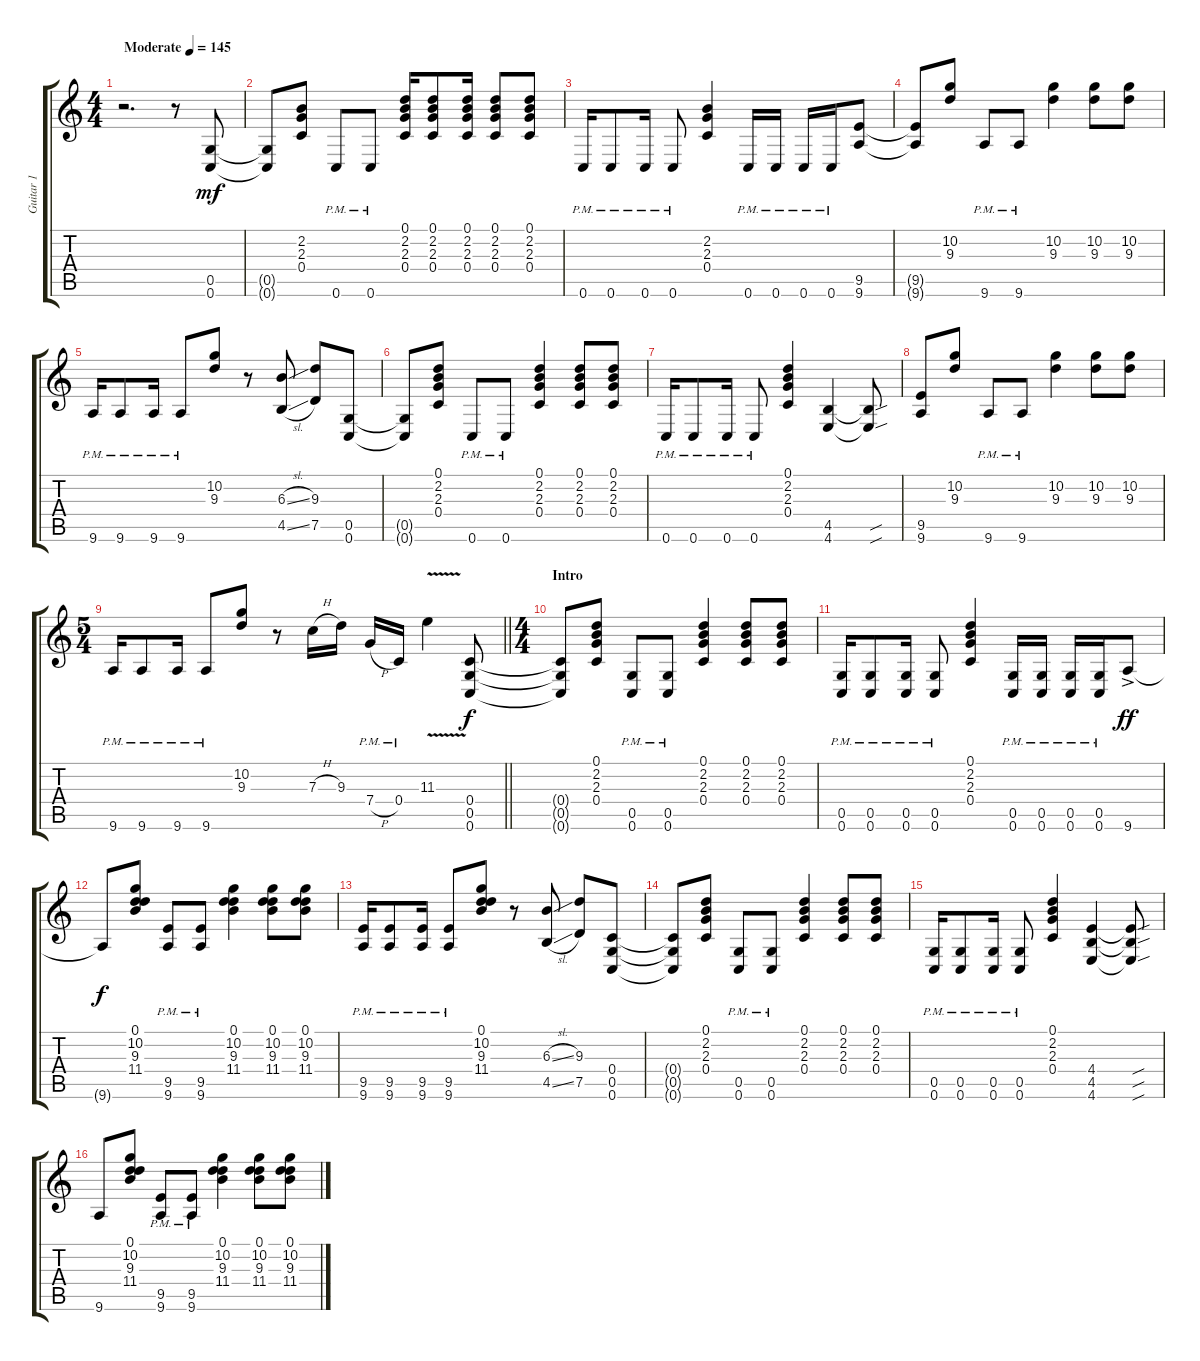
\track ("Guitar 1" "Guitar 1") {instrument distortionguitar}
\staff {score tabs}
\tuning (D4 A3 F3 C3 G2 C2) {hide}
\ts (4 4)
\tempo (145 "Moderate")
\clef g2
\ks c
r.2{d dy mf instrument distortionguitar} r.8 (0.5 0.6).8 |
(0.5{t} 0.6{t}).8 (2.2 2.3 0.4).8 0.6{pm}.8 0.6{pm}.8 (0.1 2.2 2.3 0.4).16 (0.1 2.2 2.3 0.4).8 (0.1 2.2 2.3 0.4).16 (0.1 2.2 2.3 0.4).8 (0.1 2.2 2.3 0.4).8 |
0.6{pm}.16 0.6{pm}.8 0.6{pm}.16 0.6{pm}.8 (2.2 2.3 0.4).4 0.6{pm}.16 0.6{pm}.16 0.6{pm}.16 0.6{pm}.16 (9.5 9.6).8 |
(9.5{t} 9.6{t}).8 (10.2 9.3).8 9.6{pm}.8 9.6{pm}.8 (10.2 9.3).4 (10.2 9.3).8 (10.2 9.3).8 |
9.6{pm}.16 9.6{pm}.8 9.6{pm}.16 9.6{pm}.8 (10.2 9.3).8 r.8 (6.3{sl} 4.5{sl}).8 (9.3 7.5).8 (0.5 0.6).8 |
(0.5{t} 0.6{t}).8 (0.1 2.2 2.3 0.4).8 0.6{pm}.8 0.6{pm}.8 (0.1 2.2 2.3 0.4).4 (0.1 2.2 2.3 0.4).8 (0.1 2.2 2.3 0.4).8 |
0.6{pm}.16 0.6{pm}.8 0.6{pm}.16 0.6{pm}.8 (0.1 2.2 2.3 0.4).4 (4.5 4.6).4 (4.5{sou t} 4.6{sou t}).8 |
(9.5 9.6).8 (10.2 9.3).8 9.6{pm}.8 9.6{pm}.8 (10.2 9.3).4 (10.2 9.3).8 (10.2 9.3).8 |
\ts (5 4)
\barLineRight lightlight
9.6{pm}.16 9.6{pm}.8 9.6{pm}.16 9.6{pm}.8 (10.2 9.3).8 r.8 7.3{h}.16 9.3.16 7.4{h pm}.16 0.4{pm}.16 11.3{v}.4 (0.4 0.5 0.6).8{dy f} |
\ts (4 4)
\section ("" "Intro")
(0.4{t} 0.5{t} 0.6{t}).8 (0.1 2.2 2.3 0.4).8 (0.5{pm} 0.6{pm}).8 (0.5{pm} 0.6{pm}).8 (0.1 2.2 2.3 0.4).4 (0.1 2.2 2.3 0.4).8 (0.1 2.2 2.3 0.4).8 |
(0.5{pm} 0.6{pm}).16 (0.5{pm} 0.6{pm}).8 (0.5{pm} 0.6{pm}).16 (0.5{pm} 0.6{pm}).8 (0.1 2.2 2.3 0.4).4 (0.5{pm} 0.6{pm}).16 (0.5{pm} 0.6{pm}).16 (0.5{pm} 0.6{pm}).16 (0.5{pm} 0.6{pm}).16 9.6{ac}.8{dy ff} |
9.6{t}.8{dy f} (0.1 10.2 9.3 11.4).8 (9.5{pm} 9.6{pm}).8 (9.5{pm} 9.6{pm}).8 (0.1 10.2 9.3 11.4).4 (0.1 10.2 9.3 11.4).8 (0.1 10.2 9.3 11.4).8 |
(9.5{pm} 9.6{pm}).16 (9.5{pm} 9.6{pm}).8 (9.5{pm} 9.6{pm}).16 (9.5{pm} 9.6{pm}).8 (0.1 10.2 9.3 11.4).8 r.8 (6.3{sl} 4.5{sl}).8 (9.3 7.5).8 (0.4 0.5 0.6).8 |
(0.4{t} 0.5{t} 0.6{t}).8 (0.1 2.2 2.3 0.4).8 (0.5{pm} 0.6{pm}).8 (0.5{pm} 0.6{pm}).8 (0.1 2.2 2.3 0.4).4 (0.1 2.2 2.3 0.4).8 (0.1 2.2 2.3 0.4).8 |
(0.5{pm} 0.6{pm}).16 (0.5{pm} 0.6{pm}).8 (0.5{pm} 0.6{pm}).16 (0.5{pm} 0.6{pm}).8 (0.1 2.2 2.3 0.4).4 (4.4 4.5 4.6).4 (4.4{sou t} 4.5{sou t} 4.6{sou t}).8 |
9.6.8 (0.1 10.2 9.3 11.4).8 (9.5{pm} 9.6{pm}).8 (9.5{pm} 9.6{pm}).8 (0.1 10.2 9.3 11.4).4 (0.1 10.2 9.3 11.4).8 (0.1 10.2 9.3 11.4).8
